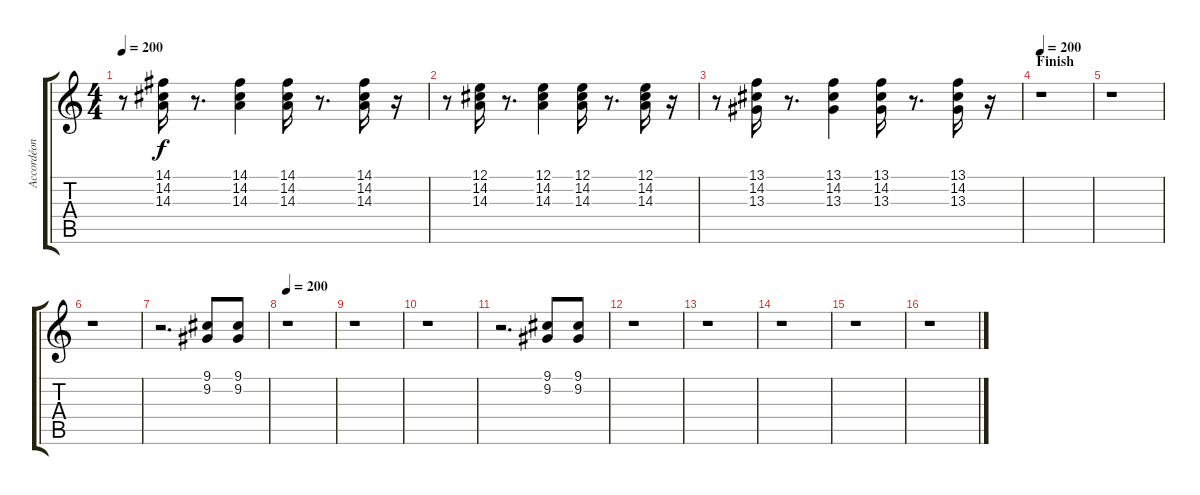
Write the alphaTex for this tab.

\track ("Accordéon" "Accordéon") {instrument accordion}
\staff {score tabs}
\tuning (E4 B3 G3 D3 A2 E2) {hide}
\ts (4 4)
\tempo 200
\clef g2
\ks c
r.8{dy f} (14.1 14.2 14.3).16 r.8{d} (14.1 14.2 14.3).4 (14.1 14.2 14.3).16 r.8{d} (14.1 14.2 14.3).16 r.16 |
r.8 (12.1 14.2 14.3).16 r.8{d} (12.1 14.2 14.3).4 (12.1 14.2 14.3).16 r.8{d} (12.1 14.2 14.3).16 r.16 |
r.8 (13.1 14.2 13.3).16 r.8{d} (13.1 14.2 13.3).4 (13.1 14.2 13.3).16 r.8{d} (13.1 14.2 13.3).16 r.16 |
\section ("" "Finish")
\tempo 200
r.1 |
r.1 |
r.1 |
r.2{d} (9.1 9.2).8 (9.1 9.2).8 |
\tempo 200
r.1 |
r.1 |
r.1 |
r.2{d} (9.1 9.2).8 (9.1 9.2).8 |
r.1 |
r.1 |
r.1 |
r.1 |
r.1
